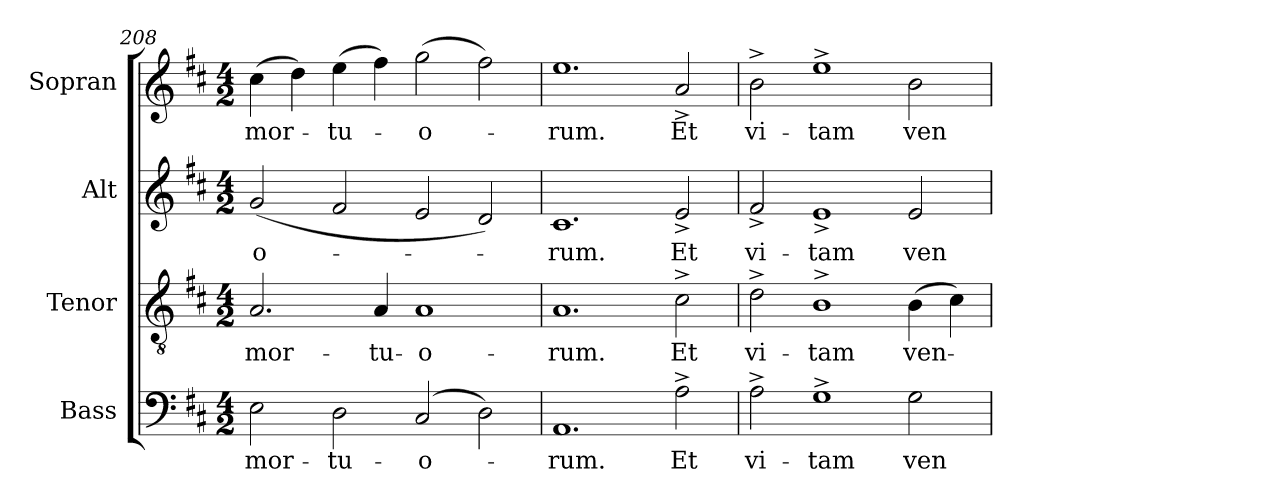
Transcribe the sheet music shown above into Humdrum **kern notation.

**kern	**text	**kern	**text	**kern	**text	**kern	**text
*part4	*part4	*part3	*part3	*part2	*part2	*part1	*part1
*staff4	*staff4	*staff3	*staff3	*staff2	*staff2	*staff1	*staff1
*I"Bass	*	*I"Tenor	*	*I"Alt	*	*I"Sopran	*
*I'B.	*	*I'T.	*	*I'A.	*	*I'S.	*
*clefF4	*	*clefGv2	*	*clefG2	*	*clefG2	*
*k[f#c#]	*	*k[f#c#]	*	*k[f#c#]	*	*k[f#c#]	*
*D:	*	*D:	*	*D:	*	*D:	*
*M4/2	*	*M4/2	*	*M4/2	*	*M4/2	*
=208	=208	=208	=208	=208	=208	=208	=208
!	!LO:LY:b	!	!LO:LY:b	!	!LO:LY:b	!	!LO:LY:b
2E\	mor-	2.A/	mor-	(<2g/	-o-	(>4cc#\	mor-
.	.	.	.	.	.	4dd\)	.
!	!LO:LY:b	!	!	!	!	!	!LO:LY:b
2D\	-tu-	.	.	2f#/	.	(>4ee\	-tu-
!	!	!	!LO:LY:b	!	!	!	!
.	.	4A/	-tu-	.	.	4ff#\)	.
!	!LO:LY:b	!	!LO:LY:b	!	!	!	!LO:LY:b
(>2C#/	-o-	1A	-o-	2e/	.	(>2gg\	-o-
2D\)	.	.	.	2d/)	.	2ff#\)	.
=209	=209	=209	=209	=209	=209	=209	=209
!	!LO:LY:b	!	!LO:LY:b	!	!LO:LY:b	!	!LO:LY:b
1.AA	-rum.	1.A	-rum.	1.c#	-rum.	1.ee	-rum.
!	!LO:LY:b	!	!LO:LY:b	!	!LO:LY:b	!	!LO:LY:b
2A^>\	Et	2c#^>\	Et	2e^>/	Et	2a^>/	Et
=210	=210	=210	=210	=210	=210	=210	=210
!	!LO:LY:b	!	!LO:LY:b	!	!LO:LY:b	!	!LO:LY:b
2A^>\	vi-	2d^>\	vi-	2f#^>/	vi-	2b^>\	vi-
!	!LO:LY:b	!	!LO:LY:b	!	!LO:LY:b	!	!LO:LY:b
1G^>	-tam	1B^>	-tam	1e^>	-tam	1ee^>	-tam
!	!LO:LY:b	!	!LO:LY:b	!	!LO:LY:b	!	!LO:LY:b
2G\	ven-	(>4B\	ven-	2e/	ven-	2b\	ven-
.	.	4c#\)	.	.	.	.	.
=	=	=	=	=	=	=	=
*-	*-	*-	*-	*-	*-	*-	*-
